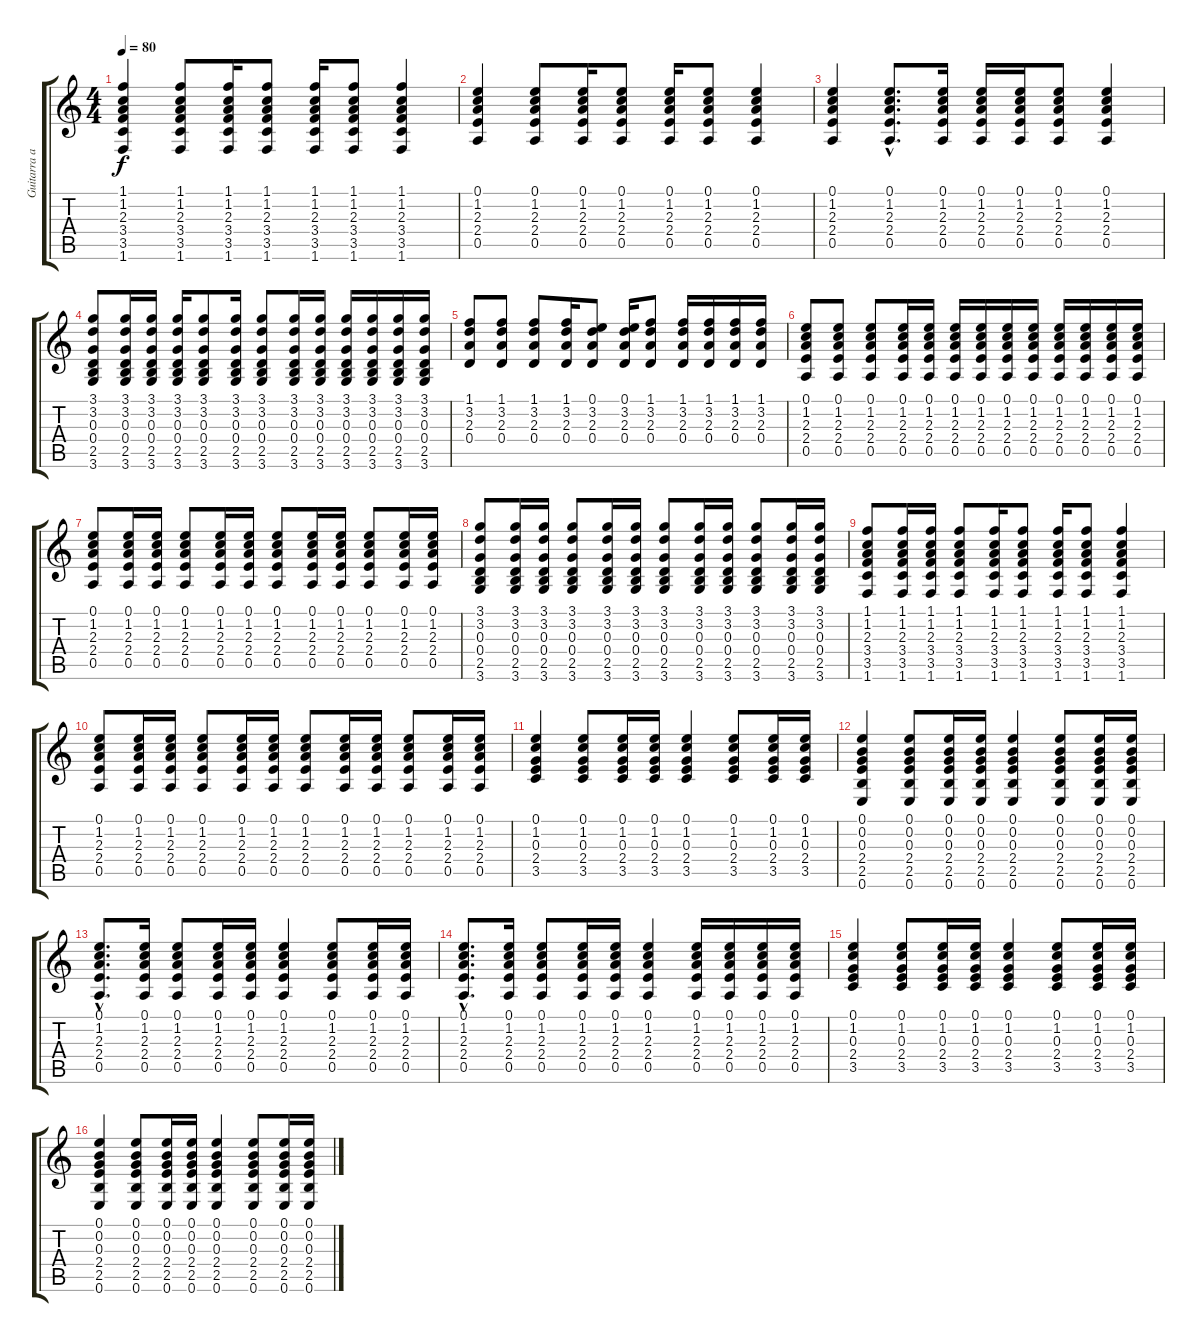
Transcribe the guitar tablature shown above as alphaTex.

\track ("Guitarra acústica" "Guitarra a") {instrument electricguitarclean}
\staff {score tabs}
\tuning (E4 B3 G3 D3 A2 E2) {hide}
\ts (4 4)
\tempo 80
\clef g2
\ks c
(1.1 1.2 2.3 3.4 3.5 1.6).4{dy f} (1.1 1.2 2.3 3.4 3.5 1.6).8 (1.1 1.2 2.3 3.4 3.5 1.6).16 (1.1 1.2 2.3 3.4 3.5 1.6).8 (1.1 1.2 2.3 3.4 3.5 1.6).16 (1.1 1.2 2.3 3.4 3.5 1.6).8 (1.1 1.2 2.3 3.4 3.5 1.6).4 |
(0.1 1.2 2.3 2.4 0.5).4 (0.1 1.2 2.3 2.4 0.5).8 (0.1 1.2 2.3 2.4 0.5).16 (0.1 1.2 2.3 2.4 0.5).8 (0.1 1.2 2.3 2.4 0.5).16 (0.1 1.2 2.3 2.4 0.5).8 (0.1 1.2 2.3 2.4 0.5).4 |
(0.1 1.2 2.3 2.4 0.5).4 (0.1{hac} 1.2{hac} 2.3{hac} 2.4{hac} 0.5{hac}).8{d} (0.1 1.2 2.3 2.4 0.5).16 (0.1 1.2 2.3 2.4 0.5).16 (0.1 1.2 2.3 2.4 0.5).16 (0.1 1.2 2.3 2.4 0.5).8 (0.1 1.2 2.3 2.4 0.5).4 |
(3.1 3.2 0.3 0.4 2.5 3.6).8 (3.1 3.2 0.3 0.4 2.5 3.6).16 (3.1 3.2 0.3 0.4 2.5 3.6).16 (3.1 3.2 0.3 0.4 2.5 3.6).16 (3.1 3.2 0.3 0.4 2.5 3.6).8 (3.1 3.2 0.3 0.4 2.5 3.6).16 (3.1 3.2 0.3 0.4 2.5 3.6).8 (3.1 3.2 0.3 0.4 2.5 3.6).16 (3.1 3.2 0.3 0.4 2.5 3.6).16 (3.1 3.2 0.3 0.4 2.5 3.6).16 (3.1 3.2 0.3 0.4 2.5 3.6).16 (3.1 3.2 0.3 0.4 2.5 3.6).16 (3.1 3.2 0.3 0.4 2.5 3.6).16 |
(1.1 3.2 2.3 0.4).8 (1.1 3.2 2.3 0.4).8 (1.1 3.2 2.3 0.4).8 (1.1 3.2 2.3 0.4).16 (0.1 3.2 2.3 0.4).8 (0.1 3.2 2.3 0.4).16 (1.1 3.2 2.3 0.4).8 (1.1 3.2 2.3 0.4).16 (1.1 3.2 2.3 0.4).16 (1.1 3.2 2.3 0.4).16 (1.1 3.2 2.3 0.4).16 |
(0.1 1.2 2.3 2.4 0.5).8 (0.1 1.2 2.3 2.4 0.5).8 (0.1 1.2 2.3 2.4 0.5).8 (0.1 1.2 2.3 2.4 0.5).16 (0.1 1.2 2.3 2.4 0.5).16 (0.1 1.2 2.3 2.4 0.5).16 (0.1 1.2 2.3 2.4 0.5).16 (0.1 1.2 2.3 2.4 0.5).16 (0.1 1.2 2.3 2.4 0.5).16 (0.1 1.2 2.3 2.4 0.5).16 (0.1 1.2 2.3 2.4 0.5).16 (0.1 1.2 2.3 2.4 0.5).16 (0.1 1.2 2.3 2.4 0.5).16 |
(0.1 1.2 2.3 2.4 0.5).8 (0.1 1.2 2.3 2.4 0.5).16 (0.1 1.2 2.3 2.4 0.5).16 (0.1 1.2 2.3 2.4 0.5).8 (0.1 1.2 2.3 2.4 0.5).16 (0.1 1.2 2.3 2.4 0.5).16 (0.1 1.2 2.3 2.4 0.5).8 (0.1 1.2 2.3 2.4 0.5).16 (0.1 1.2 2.3 2.4 0.5).16 (0.1 1.2 2.3 2.4 0.5).8 (0.1 1.2 2.3 2.4 0.5).16 (0.1 1.2 2.3 2.4 0.5).16 |
(3.1 3.2 0.3 0.4 2.5 3.6).8 (3.1 3.2 0.3 0.4 2.5 3.6).16 (3.1 3.2 0.3 0.4 2.5 3.6).16 (3.1 3.2 0.3 0.4 2.5 3.6).8 (3.1 3.2 0.3 0.4 2.5 3.6).16 (3.1 3.2 0.3 0.4 2.5 3.6).16 (3.1 3.2 0.3 0.4 2.5 3.6).8 (3.1 3.2 0.3 0.4 2.5 3.6).16 (3.1 3.2 0.3 0.4 2.5 3.6).16 (3.1 3.2 0.3 0.4 2.5 3.6).8 (3.1 3.2 0.3 0.4 2.5 3.6).16 (3.1 3.2 0.3 0.4 2.5 3.6).16 |
(1.1 1.2 2.3 3.4 3.5 1.6).8 (1.1 1.2 2.3 3.4 3.5 1.6).16 (1.1 1.2 2.3 3.4 3.5 1.6).16 (1.1 1.2 2.3 3.4 3.5 1.6).8 (1.1 1.2 2.3 3.4 3.5 1.6).16 (1.1 1.2 2.3 3.4 3.5 1.6).8 (1.1 1.2 2.3 3.4 3.5 1.6).16 (1.1 1.2 2.3 3.4 3.5 1.6).8 (1.1 1.2 2.3 3.4 3.5 1.6).4 |
(0.1 1.2 2.3 2.4 0.5).8 (0.1 1.2 2.3 2.4 0.5).16 (0.1 1.2 2.3 2.4 0.5).16 (0.1 1.2 2.3 2.4 0.5).8 (0.1 1.2 2.3 2.4 0.5).16 (0.1 1.2 2.3 2.4 0.5).16 (0.1 1.2 2.3 2.4 0.5).8 (0.1 1.2 2.3 2.4 0.5).16 (0.1 1.2 2.3 2.4 0.5).16 (0.1 1.2 2.3 2.4 0.5).8 (0.1 1.2 2.3 2.4 0.5).16 (0.1 1.2 2.3 2.4 0.5).16 |
(0.1 1.2 0.3 2.4 3.5).4 (0.1 1.2 0.3 2.4 3.5).8 (0.1 1.2 0.3 2.4 3.5).16 (0.1 1.2 0.3 2.4 3.5).16 (0.1 1.2 0.3 2.4 3.5).4 (0.1 1.2 0.3 2.4 3.5).8 (0.1 1.2 0.3 2.4 3.5).16 (0.1 1.2 0.3 2.4 3.5).16 |
(0.1 0.2 0.3 2.4 2.5 0.6).4 (0.1 0.2 0.3 2.4 2.5 0.6).8 (0.1 0.2 0.3 2.4 2.5 0.6).16 (0.1 0.2 0.3 2.4 2.5 0.6).16 (0.1 0.2 0.3 2.4 2.5 0.6).4 (0.1 0.2 0.3 2.4 2.5 0.6).8 (0.1 0.2 0.3 2.4 2.5 0.6).16 (0.1 0.2 0.3 2.4 2.5 0.6).16 |
(0.1{hac} 1.2{hac} 2.3{hac} 2.4{hac} 0.5{hac}).8{d} (0.1 1.2 2.3 2.4 0.5).16 (0.1 1.2 2.3 2.4 0.5).8 (0.1 1.2 2.3 2.4 0.5).16 (0.1 1.2 2.3 2.4 0.5).16 (0.1 1.2 2.3 2.4 0.5).4 (0.1 1.2 2.3 2.4 0.5).8 (0.1 1.2 2.3 2.4 0.5).16 (0.1 1.2 2.3 2.4 0.5).16 |
(0.1{hac} 1.2{hac} 2.3{hac} 2.4{hac} 0.5{hac}).8{d} (0.1 1.2 2.3 2.4 0.5).16 (0.1 1.2 2.3 2.4 0.5).8 (0.1 1.2 2.3 2.4 0.5).16 (0.1 1.2 2.3 2.4 0.5).16 (0.1 1.2 2.3 2.4 0.5).4 (0.1 1.2 2.3 2.4 0.5).16 (0.1 1.2 2.3 2.4 0.5).16 (0.1 1.2 2.3 2.4 0.5).16 (0.1 1.2 2.3 2.4 0.5).16 |
(0.1 1.2 0.3 2.4 3.5).4 (0.1 1.2 0.3 2.4 3.5).8 (0.1 1.2 0.3 2.4 3.5).16 (0.1 1.2 0.3 2.4 3.5).16 (0.1 1.2 0.3 2.4 3.5).4 (0.1 1.2 0.3 2.4 3.5).8 (0.1 1.2 0.3 2.4 3.5).16 (0.1 1.2 0.3 2.4 3.5).16 |
(0.1 0.2 0.3 2.4 2.5 0.6).4 (0.1 0.2 0.3 2.4 2.5 0.6).8 (0.1 0.2 0.3 2.4 2.5 0.6).16 (0.1 0.2 0.3 2.4 2.5 0.6).16 (0.1 0.2 0.3 2.4 2.5 0.6).4 (0.1 0.2 0.3 2.4 2.5 0.6).8 (0.1 0.2 0.3 2.4 2.5 0.6).16 (0.1 0.2 0.3 2.4 2.5 0.6).16
